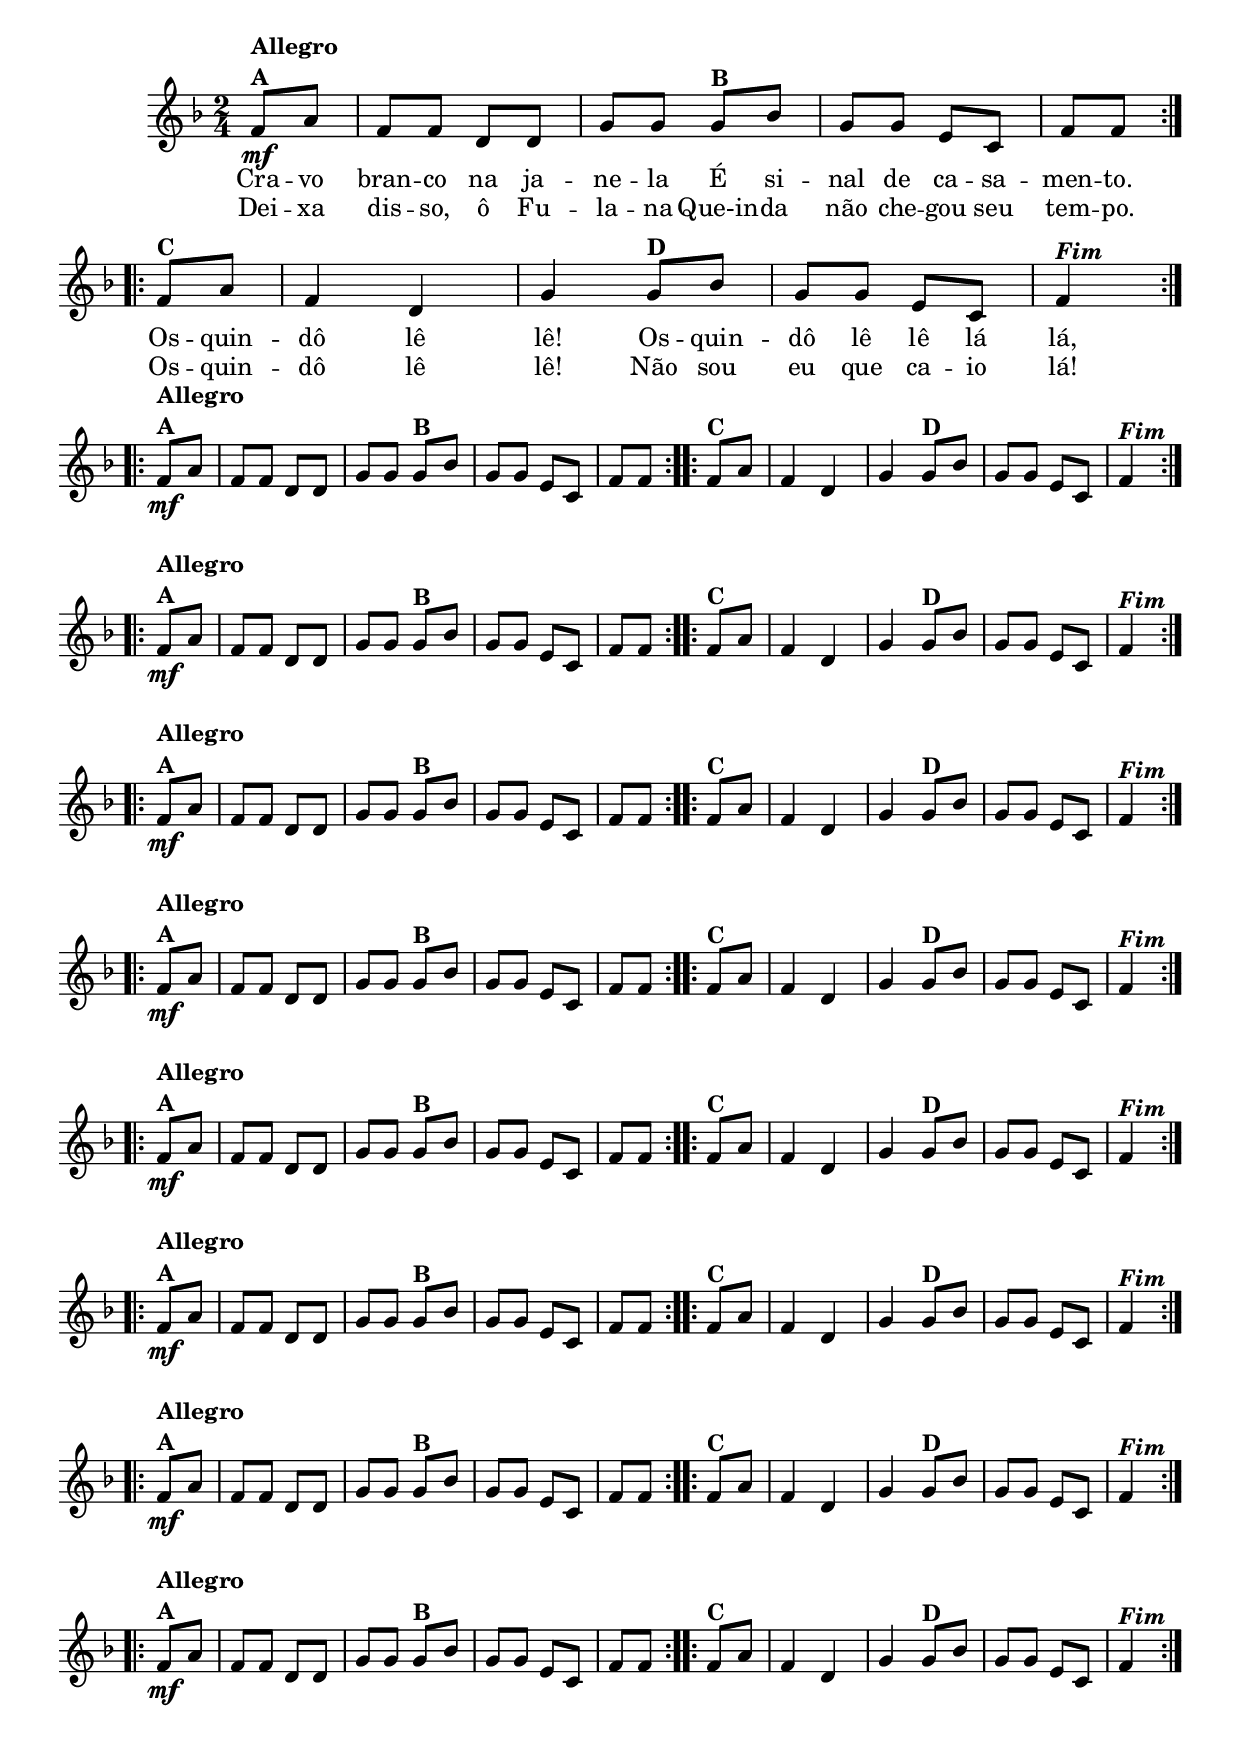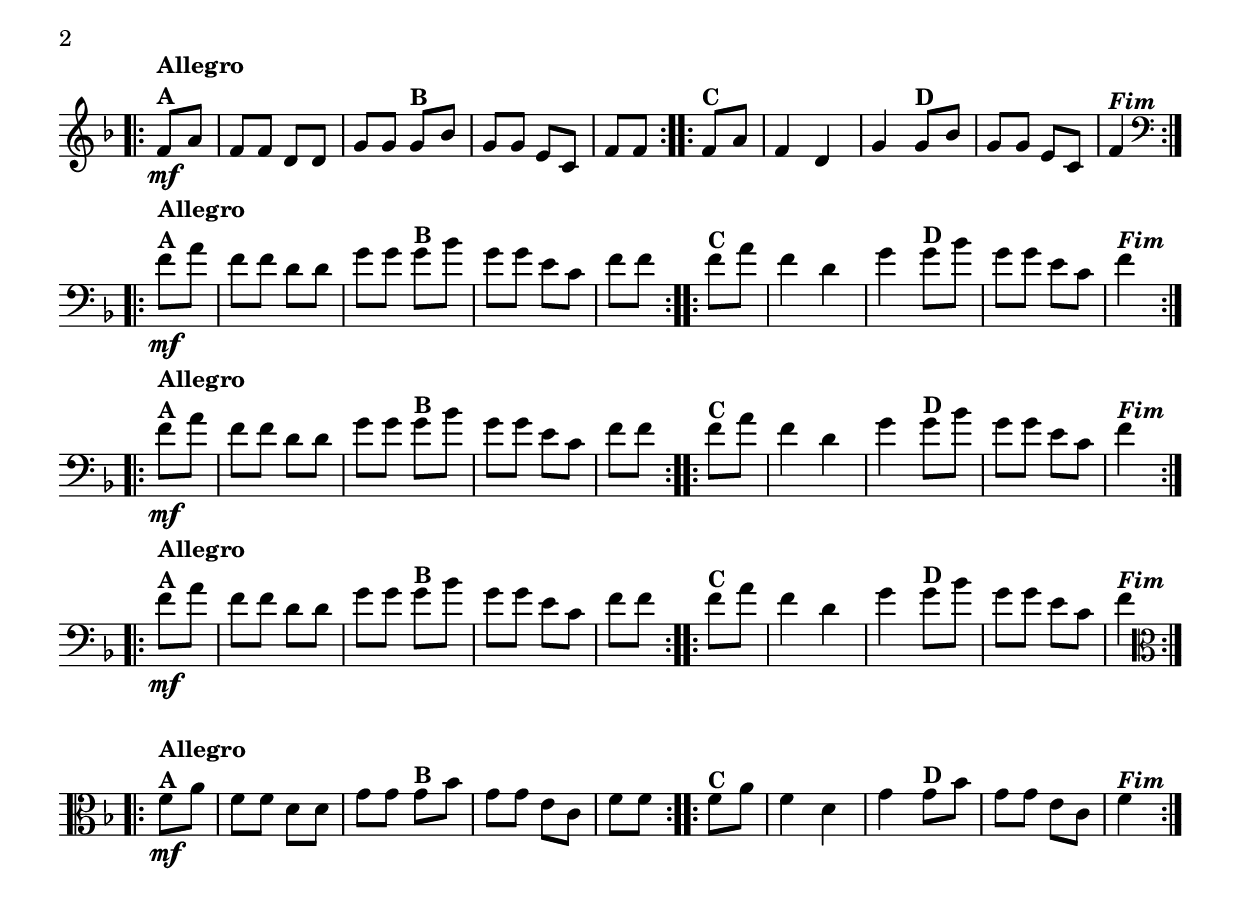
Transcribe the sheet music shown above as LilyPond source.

% -*- coding: utf-8 -*-

\version "2.16.0"

%%#(set-global-staff-size 16)

                                %\header {title = "Cravo branco na janela"}

<<
  \override Score.BarNumber #'transparent = ##t

  \context Voice = melody \relative c' {


    \override Staff.TimeSignature #'style = #'()
    \time 2/4
    \key f \major
    \partial 8*2

                                % CLARINETE

    \tag #'cl {

      \repeat volta 2 {
	f8\mf^\markup {\column {\bold {Allegro  A}}} a 
	f f d d g g 
	g8^\markup {\bold B} bes g g e c f f 


      }


      \context Voice = verse {

        \repeat volta 2 {
          f8^\markup {\bold C} a f4 d g
          g8^\markup {\bold D} bes g g e c f4^\markup  { \italic \bold Fim  }

	}
        \break

      }


    }

                                % FLAUTA

    \tag #'fl {

      \repeat volta 2 {
	f8\mf^\markup {\column {\bold {Allegro  A}}} a 
	f f d d g g 
	g8^\markup {\bold B} bes g g e c f f 


      }


      \context Voice = verse {

        \repeat volta 2 {
          f8^\markup {\bold C} a f4 d g
          g8^\markup {\bold D} bes g g e c f4^\markup  { \italic \bold Fim  }

	}
        \break

      }


    }

                                % OBOÉ

    \tag #'ob {

      \repeat volta 2 {
	f8\mf^\markup {\column {\bold {Allegro  A}}} a 
	f f d d g g 
	g8^\markup {\bold B} bes g g e c f f 


      }


      \context Voice = verse {

        \repeat volta 2 {
          f8^\markup {\bold C} a f4 d g
          g8^\markup {\bold D} bes g g e c f4^\markup  { \italic \bold Fim  }

	}
        \break

      }


    }

                                % SAX ALTO

    \tag #'saxa {

      \repeat volta 2 {
	f8\mf^\markup {\column {\bold {Allegro  A}}} a 
	f f d d g g 
	g8^\markup {\bold B} bes g g e c f f 


      }


      \context Voice = verse {

        \repeat volta 2 {
          f8^\markup {\bold C} a f4 d g
          g8^\markup {\bold D} bes g g e c f4^\markup  { \italic \bold Fim  }

	}
        \break

      }


    }

                                % SAX TENOR

    \tag #'saxt {

      \repeat volta 2 {
	f8\mf^\markup {\column {\bold {Allegro  A}}} a 
	f f d d g g 
	g8^\markup {\bold B} bes g g e c f f 


      }


      \context Voice = verse {

        \repeat volta 2 {
          f8^\markup {\bold C} a f4 d g
          g8^\markup {\bold D} bes g g e c f4^\markup  { \italic \bold Fim  }

	}
        \break

      }


    }

                                % SAX GENES

    \tag #'saxg {

      \repeat volta 2 {
	f8\mf^\markup {\column {\bold {Allegro  A}}} a 
	f f d d g g 
	g8^\markup {\bold B} bes g g e c f f 


      }


      \context Voice = verse {

        \repeat volta 2 {
          f8^\markup {\bold C} a f4 d g
          g8^\markup {\bold D} bes g g e c f4^\markup  { \italic \bold Fim  }

	}
        \break

      }


    }

                                % TROMPETE

    \tag #'tpt {

      \repeat volta 2 {
	f8\mf^\markup {\column {\bold {Allegro  A}}} a 
	f f d d g g 
	g8^\markup {\bold B} bes g g e c f f 


      }


      \context Voice = verse {

        \repeat volta 2 {
          f8^\markup {\bold C} a f4 d g
          g8^\markup {\bold D} bes g g e c f4^\markup  { \italic \bold Fim  }

	}
        \break

      }


    }

                                % TROMPA

    \tag #'tpa {

      \repeat volta 2 {
	f8\mf^\markup {\column {\bold {Allegro  A}}} a 
	f f d d g g 
	g8^\markup {\bold B} bes g g e c f f 


      }


      \context Voice = verse {

        \repeat volta 2 {
          f8^\markup {\bold C} a f4 d g
          g8^\markup {\bold D} bes g g e c f4^\markup  { \italic \bold Fim  }

	}
        \break

      }


    }
                                % TROMPA OP AGUDO

    \tag #'tpaopag {

      \repeat volta 2 {
	f8\mf^\markup {\column {\bold {Allegro  A}}} a 
	f f d d g g 
	g8^\markup {\bold B} bes g g e c f f 


      }


      \context Voice = verse {

        \repeat volta 2 {
          f8^\markup {\bold C} a f4 d g
          g8^\markup {\bold D} bes g g e c f4^\markup  { \italic \bold Fim  }

	}
        \break

      }


    }

                                % TROMPA OP

    \tag #'tpaop {

      \repeat volta 2 {
	f8\mf^\markup {\column {\bold {Allegro  A}}} a 
	f f d d g g 
	g8^\markup {\bold B} bes g g e c f f 


      }


      \context Voice = verse {

        \repeat volta 2 {
          f8^\markup {\bold C} a f4 d g
          g8^\markup {\bold D} bes g g e c f4^\markup  { \italic \bold Fim  }

	}
        \break

      }


    }

                                % TROMBONE

    \tag #'tbn {
      \clef bass

      \repeat volta 2 {
	f8\mf^\markup {\column {\bold {Allegro  A}}} a 
	f f d d g g 
	g8^\markup {\bold B} bes g g e c f f 


      }


      \context Voice = verse {

        \repeat volta 2 {
          f8^\markup {\bold C} a f4 d g
          g8^\markup {\bold D} bes g g e c f4^\markup  { \italic \bold Fim  }

	}
        \break

      }


    }

                                % TUBA MIB

    \tag #'tbamib {
      \clef bass

      \repeat volta 2 {
	f8\mf^\markup {\column {\bold {Allegro  A}}} a 
	f f d d g g 
	g8^\markup {\bold B} bes g g e c f f 


      }


      \context Voice = verse {

        \repeat volta 2 {
          f8^\markup {\bold C} a f4 d g
          g8^\markup {\bold D} bes g g e c f4^\markup  { \italic \bold Fim  }

	}
        \break

      }


    }

                                % TUBA SIB

    \tag #'tbasib {
      \clef bass

      \repeat volta 2 {
	f8\mf^\markup {\column {\bold {Allegro  A}}} a 
	f f d d g g 
	g8^\markup {\bold B} bes g g e c f f 


      }


      \context Voice = verse {

        \repeat volta 2 {
          f8^\markup {\bold C} a f4 d g
          g8^\markup {\bold D} bes g g e c f4^\markup  { \italic \bold Fim  }

	}
        \break

      }


    }

                                % VIOLA

    \tag #'vla {
      \clef alto

      \repeat volta 2 {
	f8\mf^\markup {\column {\bold {Allegro  A}}} a 
	f f d d g g 
	g8^\markup {\bold B} bes g g e c f f 


      }


      \context Voice = verse {

        \repeat volta 2 {
          f8^\markup {\bold C} a f4 d g
          g8^\markup {\bold D} bes g g e c f4^\markup  { \italic \bold Fim  }

	}
        \break

      }


    }




                                % FINAL


  }

  \lyricsto melody \context Lyrics = mainlyrics \lyricmode {
    
    Cra8 -- vo bran -- co na ja  -- ne -- la
    É si -- nal de ca  -- sa -- men -- to.
  }

  \lyricsto melody \context Lyrics = repeatlyrics \lyricmode {

    Dei -- xa dis8 -- so, ô Fu -- la -- na
    Que-in -- da não che -- gou seu tem -- po.
  }

  \lyricsto verse \context Lyrics = mainlyrics \lyricmode {

    
    Os8 -- quin -- dô4 lê lê!
    Os8 -- quin -- dô lê lê lá lá,4 
  }

  \lyricsto verse \context Lyrics = repeatlyrics \lyricmode {

    Os8 -- quin -- dô4 lê lê!
    Não8 sou eu que ca -- io lá!
    \break
  }
  
>>


